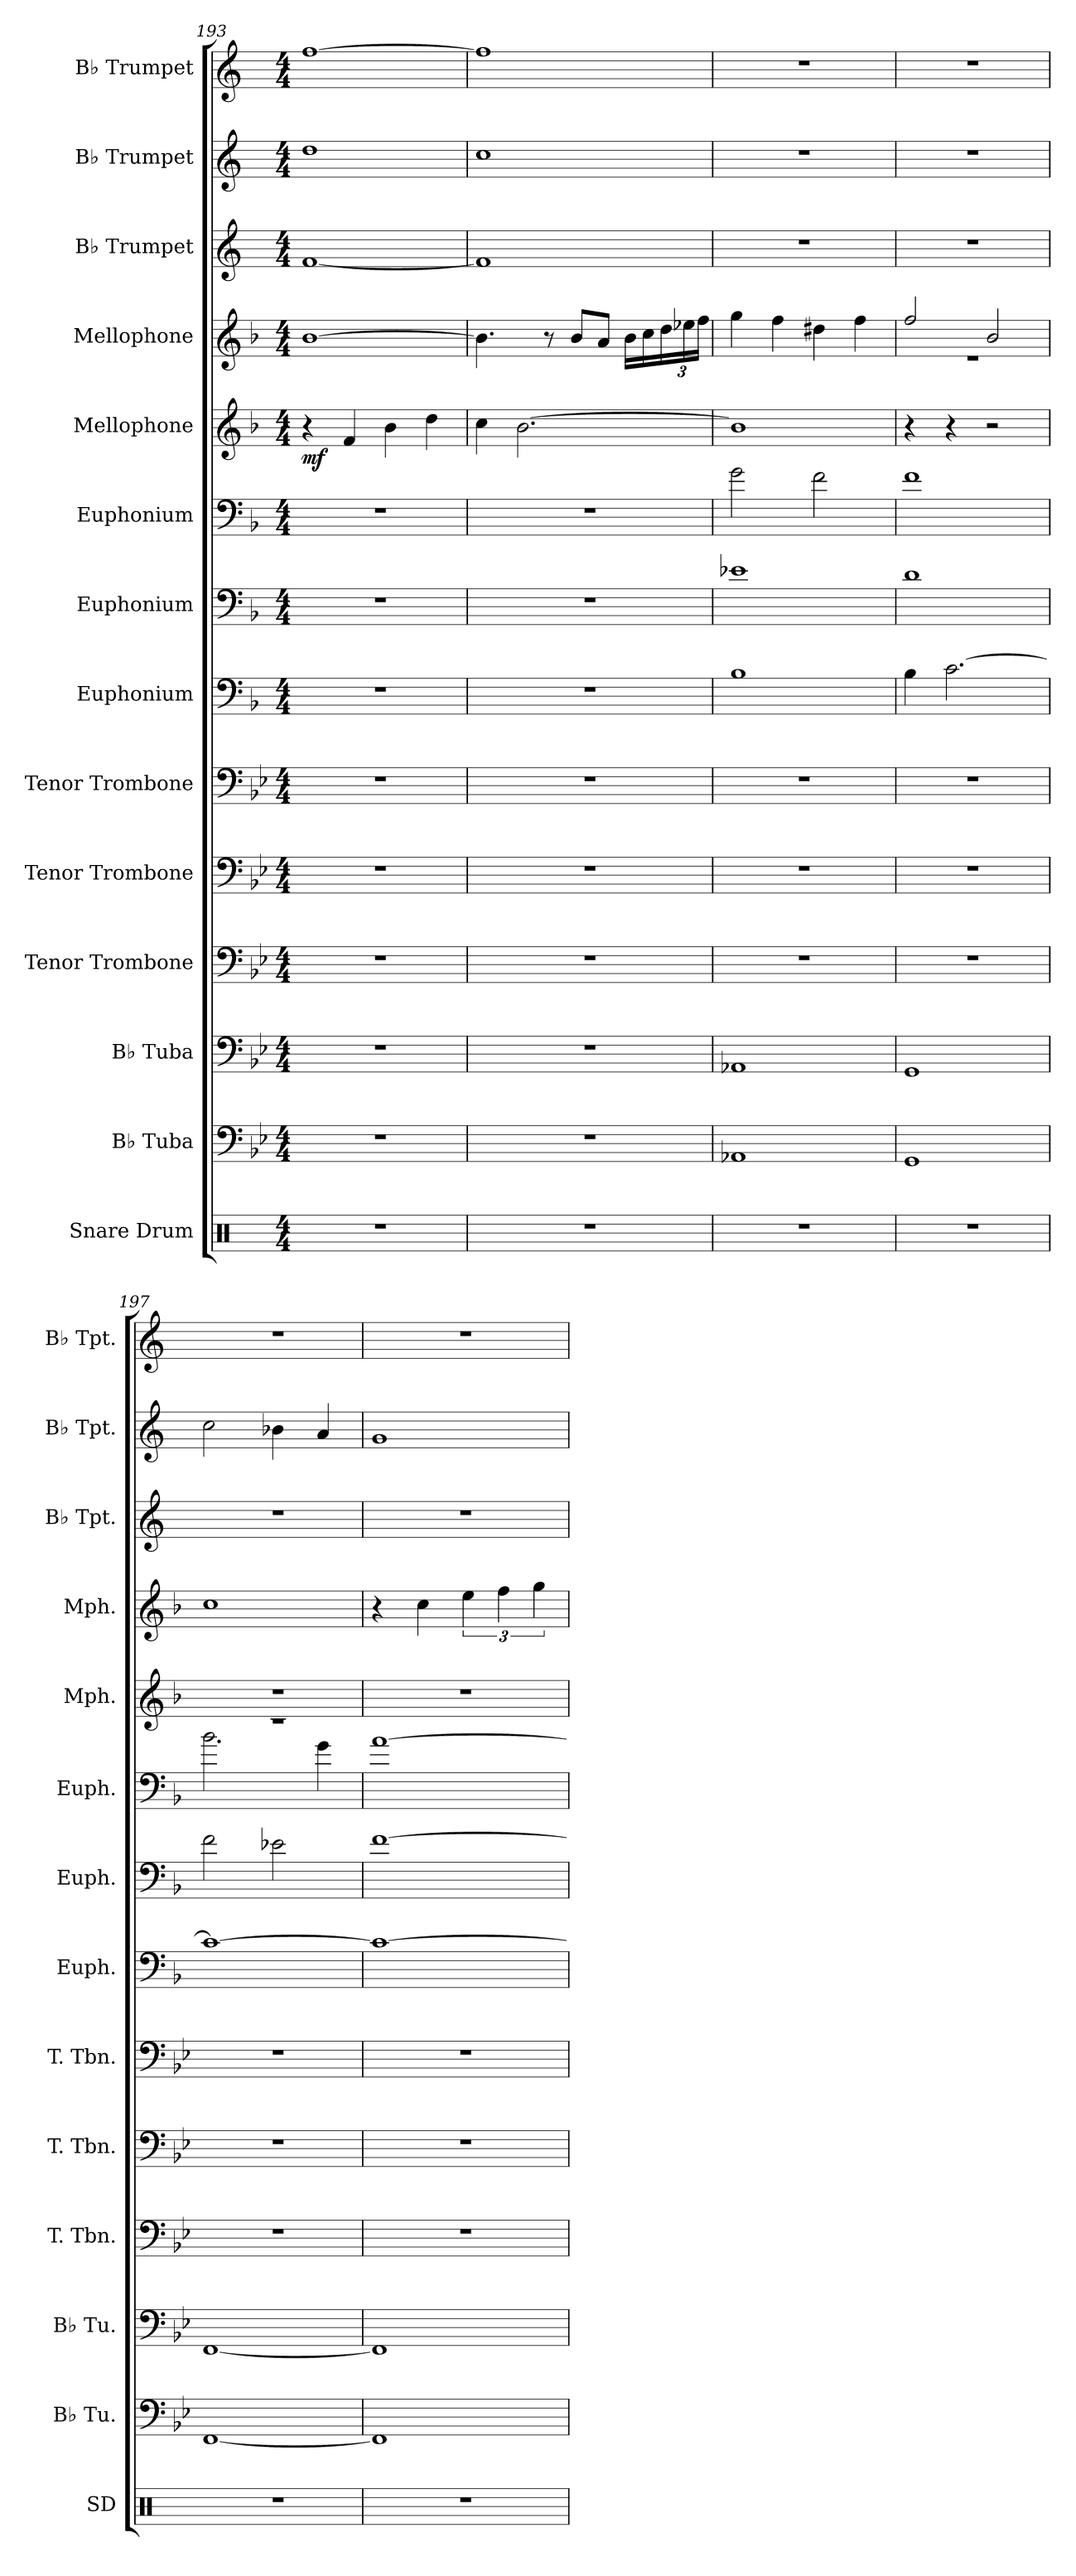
**kern	**kern	**kern	**kern	**kern	**kern	**kern	**kern	**kern	**kern	**dynam	**kern	**kern	**kern	**kern
*part14	*part13	*part12	*part11	*part10	*part9	*part8	*part7	*part6	*part5	*part5	*part4	*part3	*part2	*part1
*staff14	*staff13	*staff12	*staff11	*staff10	*staff9	*staff8	*staff7	*staff6	*staff5	*staff5	*staff4	*staff3	*staff2	*staff1
*I"Snare Drum	*I"B♭ Tuba	*I"B♭ Tuba	*I"Tenor Trombone	*I"Tenor Trombone	*I"Tenor Trombone	*I"Euphonium	*I"Euphonium	*I"Euphonium	*I"Mellophone	*	*I"Mellophone	*I"B♭ Trumpet	*I"B♭ Trumpet	*I"B♭ Trumpet
*I'SD	*I'B♭ Tu.	*I'B♭ Tu.	*I'T. Tbn.	*I'T. Tbn.	*I'T. Tbn.	*I'Euph.	*I'Euph.	*I'Euph.	*I'Mph.	*	*I'Mph.	*I'B♭ Tpt.	*I'B♭ Tpt.	*I'B♭ Tpt.
*clefX	*clefF4	*clefF4	*clefF4	*clefF4	*clefF4	*clefF4	*clefF4	*clefF4	*clefG2	*	*clefG2	*clefG2	*clefG2	*clefG2
*	*	*	*	*	*	*ITrd4c7	*ITrd4c7	*ITrd4c7	*ITrd4c7	*	*ITrd4c7	*ITrd1c2	*ITrd1c2	*ITrd1c2
*k[]	*k[b-e-]	*k[b-e-]	*k[b-e-]	*k[b-e-]	*k[b-e-]	*k[b-e-]	*k[b-e-]	*k[b-e-]	*k[b-e-]	*	*k[b-e-]	*k[b-e-]	*k[b-e-]	*k[b-e-]
*M4/4	*M4/4	*M4/4	*M4/4	*M4/4	*M4/4	*M4/4	*M4/4	*M4/4	*M4/4	*	*M4/4	*M4/4	*M4/4	*M4/4
=193	=193	=193	=193	=193	=193	=193	=193	=193	=193	=193	=193	=193	=193	=193
!	!	!	!	!	!	!	!	!	!	!LO:DY:b	!	!	!	!
1r	1r	1r	1r	1r	1r	1r	1r	1r	4r	mf	[1e-	[1e-	1cc	[1ee-
.	.	.	.	.	.	.	.	.	4B-/	.	.	.	.	.
.	.	.	.	.	.	.	.	.	4e-\	.	.	.	.	.
.	.	.	.	.	.	.	.	.	4g\	.	.	.	.	.
=194	=194	=194	=194	=194	=194	=194	=194	=194	=194	=194	=194	=194	=194	=194
1r	1r	1r	1r	1r	1r	1r	1r	1r	4f\	.	4.e-\]	1e-]	1b-	1ee-]
.	.	.	.	.	.	.	.	.	[2.e-\	.	.	.	.	.
.	.	.	.	.	.	.	.	.	.	.	8r	.	.	.
.	.	.	.	.	.	.	.	.	.	.	8e-/L	.	.	.
.	.	.	.	.	.	.	.	.	.	.	8d/J	.	.	.
.	.	.	.	.	.	.	.	.	.	.	16e-\LL	.	.	.
.	.	.	.	.	.	.	.	.	.	.	16f\	.	.	.
*	*	*	*	*	*	*	*	*	*	*	*Xbrackettup	*	*	*
.	.	.	.	.	.	.	.	.	.	.	24g\	.	.	.
.	.	.	.	.	.	.	.	.	.	.	24a-X\	.	.	.
.	.	.	.	.	.	.	.	.	.	.	24b-\JJ	.	.	.
!!LO:PB:g=z
=195	=195	=195	=195	=195	=195	=195	=195	=195	=195	=195	=195	=195	=195	=195
1r	1AA-X	1AA-X	1r	1r	1r	1E-	1A-X	2c\	1e-]	.	4cc\	1r	1r	1r
.	.	.	.	.	.	.	.	.	.	.	4b-\	.	.	.
.	.	.	.	.	.	.	.	2B-\	.	.	4g#X\	.	.	.
.	.	.	.	.	.	.	.	.	.	.	4b-\	.	.	.
=196	=196	=196	=196	=196	=196	=196	=196	=196	=196	=196	=196	=196	=196	=196
*	*	*	*	*	*	*	*	*	*	*	*^	*	*	*
1r	1GG	1GG	1r	1r	1r	4E-\	1G	1B-	4r	.	2b-/	1r	1r	1r	1r
.	.	.	.	.	.	[2.F\	.	.	4r	.	.	.	.	.	.
.	.	.	.	.	.	.	.	.	2r	.	2e-/	.	.	.	.
*	*	*	*	*	*	*	*	*	*	*	*v	*v	*	*	*
=197	=197	=197	=197	=197	=197	=197	=197	=197	=197	=197	=197	=197	=197	=197
*	*	*	*	*	*	*	*	*^	*	*	*	*	*	*
1r	[1FF	[1FF	1r	1r	1r	1F_	2B-\	1r	2.e-\	1r	.	1f	1r	2b-\	1r
.	.	.	.	.	.	.	2A-X\	.	.	.	.	.	.	4a-X\	.
.	.	.	.	.	.	.	.	.	4c\	.	.	.	.	4g/	.
*	*	*	*	*	*	*	*	*v	*v	*	*	*	*	*	*
=198	=198	=198	=198	=198	=198	=198	=198	=198	=198	=198	=198	=198	=198	=198
1r	1FF]	1FF]	1r	1r	1r	1F_	[1B-	[1d	1r	.	4r	1r	1f	1r
.	.	.	.	.	.	.	.	.	.	.	4f\	.	.	.
*	*	*	*	*	*	*	*	*	*	*	*brackettup	*	*	*
.	.	.	.	.	.	.	.	.	.	.	6a\	.	.	.
.	.	.	.	.	.	.	.	.	.	.	6b-\	.	.	.
.	.	.	.	.	.	.	.	.	.	.	6cc\	.	.	.
=	=	=	=	=	=	=	=	=	=	=	=	=	=	=
*-	*-	*-	*-	*-	*-	*-	*-	*-	*-	*-	*-	*-	*-	*-
